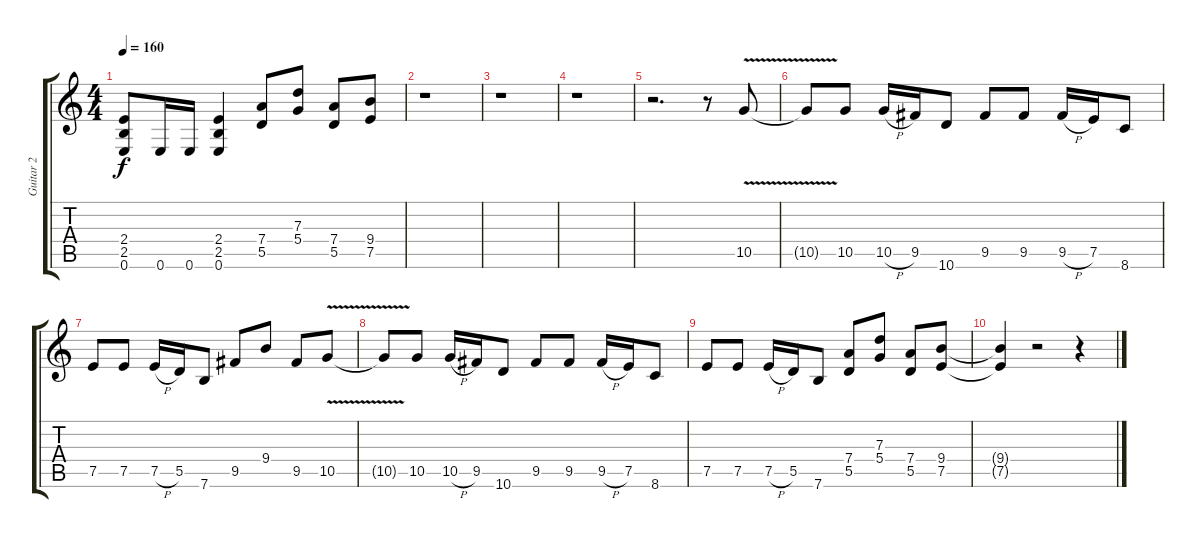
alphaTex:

\track ("Guitar 2" "Guitar 2") {instrument distortionguitar}
\staff {score tabs}
\tuning (E4 B3 G3 D3 A2 E2) {hide}
\ts (4 4)
\tempo 160
\clef g2
\ks c
(2.4 2.5 0.6).8{dy f} 0.6.16 0.6.16 (2.4 2.5 0.6).4 (7.4 5.5).8 (7.3 5.4).8 (7.4 5.5).8 (9.4 7.5).8 |
r.1 |
r.1 |
r.1 |
r.2{d} r.8 10.5{v}.8 |
10.5{t}.8 10.5.8 10.5{h}.16 9.5.16 10.6.8 9.5.8 9.5.8 9.5{h}.16 7.5.16 8.6.8 |
7.5.8 7.5.8 7.5{h}.16 5.5.16 7.6.8 9.5.8 9.4.8 9.5.8 10.5{v}.8 |
10.5{t}.8 10.5.8 10.5{h}.16 9.5.16 10.6.8 9.5.8 9.5.8 9.5{h}.16 7.5.16 8.6.8 |
7.5.8 7.5.8 7.5{h}.16 5.5.16 7.6.8 (7.4 5.5).8 (7.3 5.4).8 (7.4 5.5).8 (9.4 7.5).8 |
(9.4{t} 7.5{t}).4 r.2 r.4
